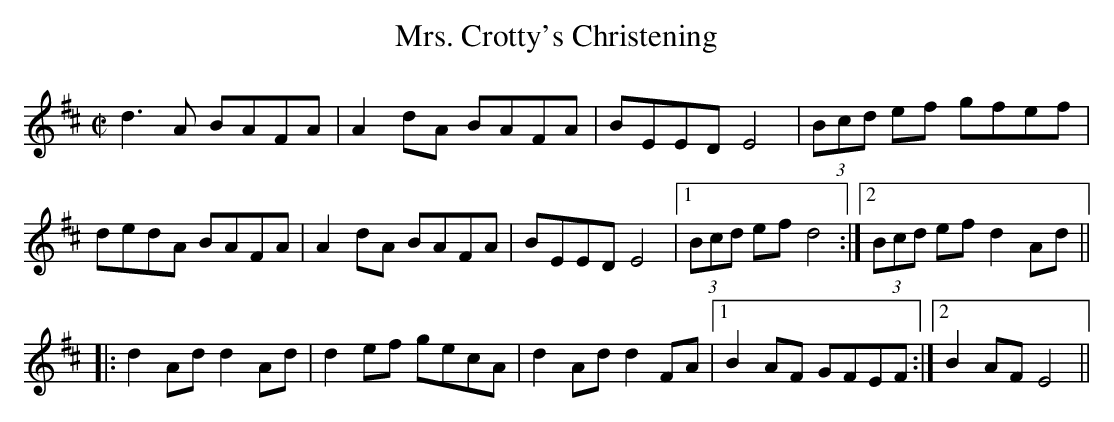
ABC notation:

X:1
T:Mrs. Crotty's Christening
M:C|
K:D
d3A BAFA|A2dA BAFA|BEED E4|(3Bcd ef gfef|
dedA BAFA|A2dA BAFA|BEED E4|1 (3Bcd ef d4:|2 (3Bcd ef d2Ad||
|:d2Ad d2Ad|d2ef gecA|d2Ad d2FA|1 B2AF GFEF:|2 B2AF E4||
